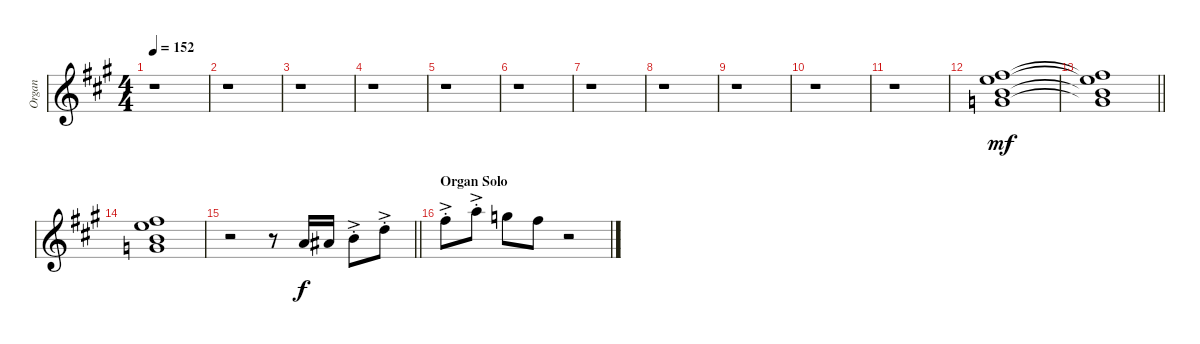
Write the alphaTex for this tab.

\track ("Organ" "Organ") {instrument drawbarorgan}
\staff {score}
\tuning (E4 B3 G3 D3 A2 E2 B1) {hide}
\ts (4 4)
\tempo 152
\clef g2
\ks a
r.1{dy mf} |
r.1 |
r.1 |
r.1 |
r.1 |
r.1 |
r.1 |
r.1 |
r.1 |
r.1 |
r.1 |
(3.1 12.2 21.3 28.4).1 |
\barLineRight lightlight
(3.1{t} 12.2{t} 21.3{t} 28.4{t}).1 |
(3.1 12.2 21.3 28.4).1 |
\barLineRight lightlight
r.2 r.8 5.1.16{dy f} 6.1.16 7.1{ac st}.8 10.1{ac st}.8 |
\section ("" "Organ Solo")
14.1{ac st}.8 17.1{ac st}.8 15.1.8 14.1.8 r.2
